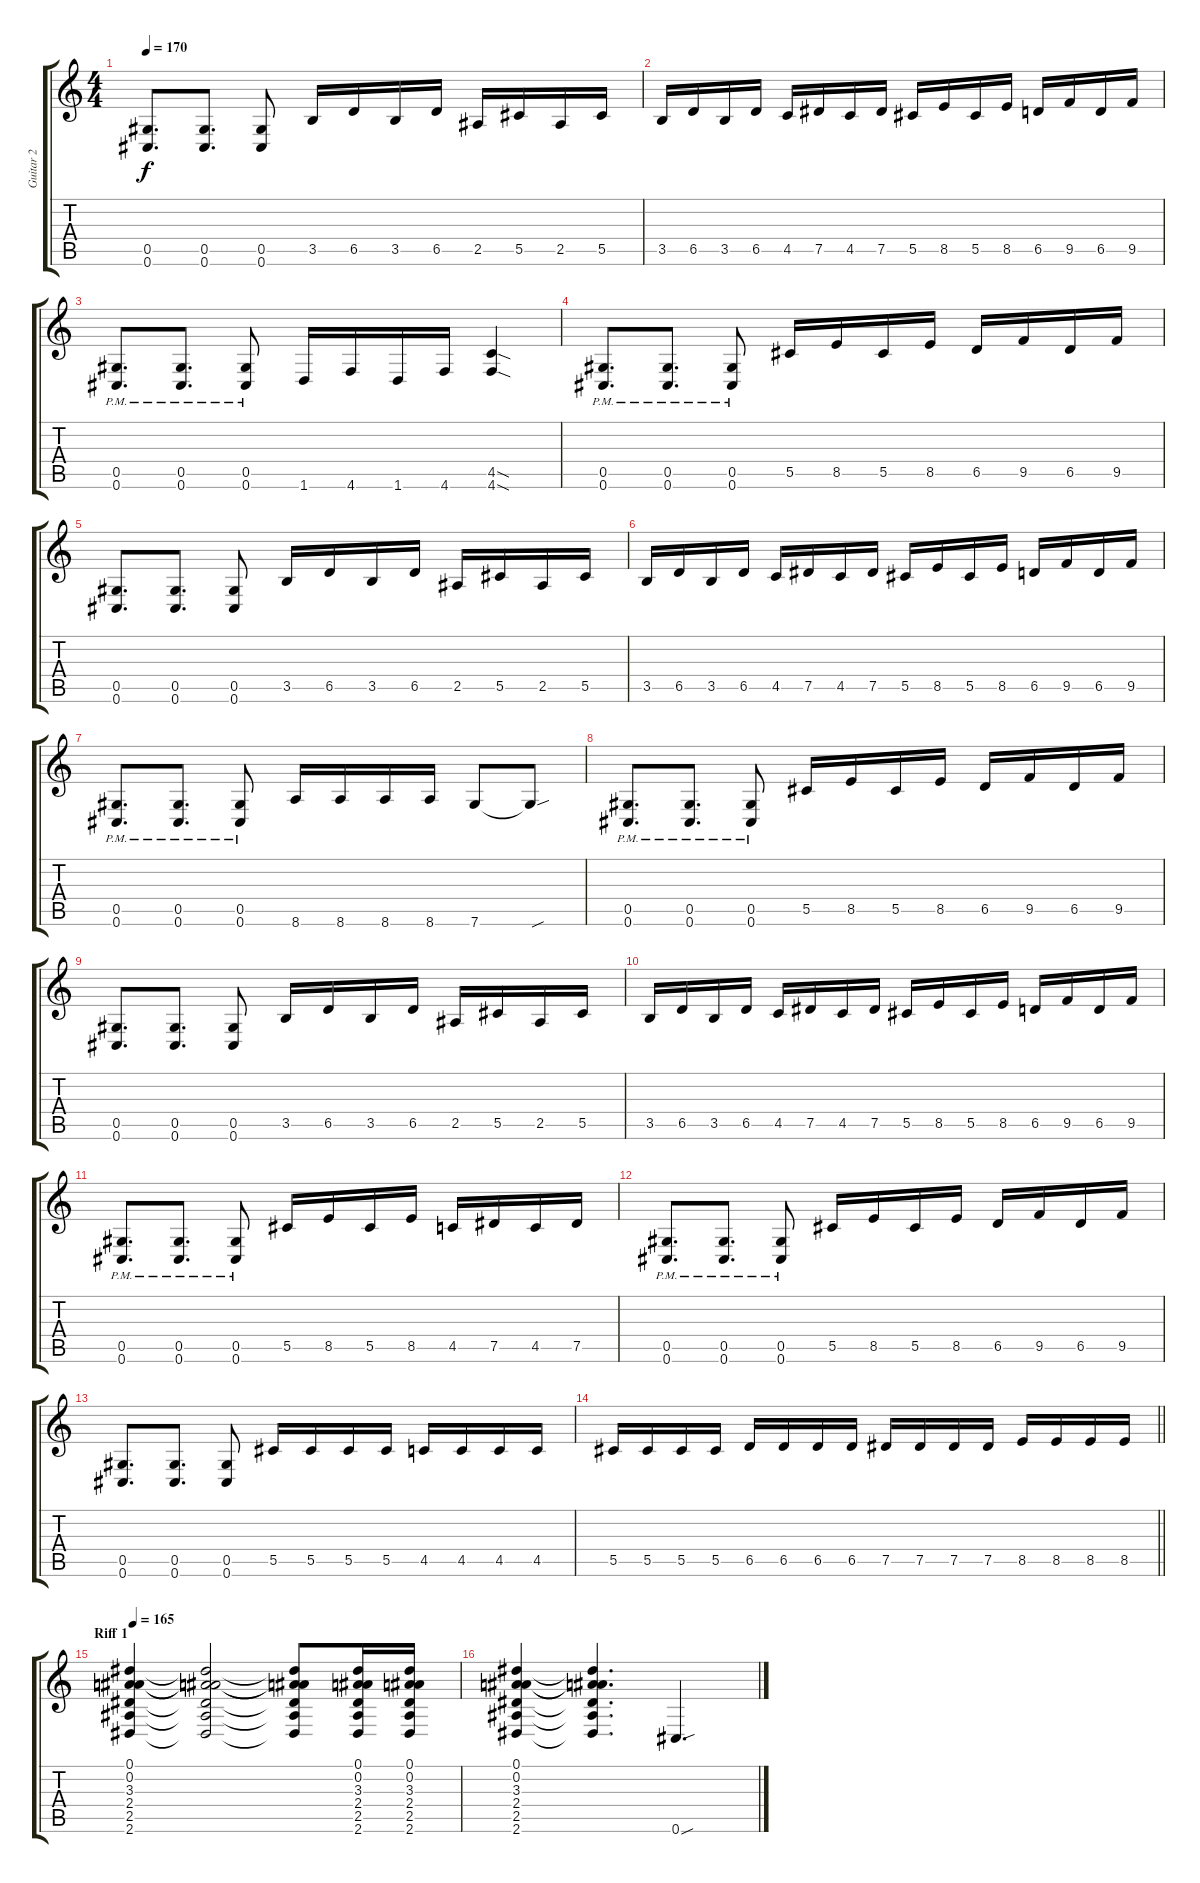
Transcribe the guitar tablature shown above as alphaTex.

\track ("Guitar 2" "Guitar 2") {instrument distortionguitar}
\staff {score tabs}
\tuning (Eb4 Bb3 Gb3 Db3 Ab2 Db2) {hide}
\ts (4 4)
\tempo 170
\clef g2
\ks c
(0.5 0.6).8{d dy f} (0.5 0.6).8{d} (0.5 0.6).8 3.5.16 6.5.16 3.5.16 6.5.16 2.5.16 5.5.16 2.5.16 5.5.16 |
3.5.16 6.5.16 3.5.16 6.5.16 4.5.16 7.5.16 4.5.16 7.5.16 5.5.16 8.5.16 5.5.16 8.5.16 6.5.16 9.5.16 6.5.16 9.5.16 |
(0.5{pm} 0.6{pm}).8{d} (0.5{pm} 0.6{pm}).8{d} (0.5{pm} 0.6{pm}).8 1.6.16 4.6.16 1.6.16 4.6.16 (4.5{sod} 4.6{sod}).4 |
(0.5{pm} 0.6{pm}).8{d} (0.5{pm} 0.6{pm}).8{d} (0.5{pm} 0.6{pm}).8 5.5.16 8.5.16 5.5.16 8.5.16 6.5.16 9.5.16 6.5.16 9.5.16 |
(0.5 0.6).8{d} (0.5 0.6).8{d} (0.5 0.6).8 3.5.16 6.5.16 3.5.16 6.5.16 2.5.16 5.5.16 2.5.16 5.5.16 |
3.5.16 6.5.16 3.5.16 6.5.16 4.5.16 7.5.16 4.5.16 7.5.16 5.5.16 8.5.16 5.5.16 8.5.16 6.5.16 9.5.16 6.5.16 9.5.16 |
(0.5{pm} 0.6{pm}).8{d} (0.5{pm} 0.6{pm}).8{d} (0.5{pm} 0.6{pm}).8 8.6.16 8.6.16 8.6.16 8.6.16 7.6.8 7.6{sou t}.8 |
(0.5{pm} 0.6{pm}).8{d} (0.5{pm} 0.6{pm}).8{d} (0.5{pm} 0.6{pm}).8 5.5.16 8.5.16 5.5.16 8.5.16 6.5.16 9.5.16 6.5.16 9.5.16 |
(0.5 0.6).8{d} (0.5 0.6).8{d} (0.5 0.6).8 3.5.16 6.5.16 3.5.16 6.5.16 2.5.16 5.5.16 2.5.16 5.5.16 |
3.5.16 6.5.16 3.5.16 6.5.16 4.5.16 7.5.16 4.5.16 7.5.16 5.5.16 8.5.16 5.5.16 8.5.16 6.5.16 9.5.16 6.5.16 9.5.16 |
(0.5{pm} 0.6{pm}).8{d} (0.5{pm} 0.6{pm}).8{d} (0.5{pm} 0.6{pm}).8 5.5.16 8.5.16 5.5.16 8.5.16 4.5.16 7.5.16 4.5.16 7.5.16 |
(0.5{pm} 0.6{pm}).8{d} (0.5{pm} 0.6{pm}).8{d} (0.5{pm} 0.6{pm}).8 5.5.16 8.5.16 5.5.16 8.5.16 6.5.16 9.5.16 6.5.16 9.5.16 |
(0.5 0.6).8{d} (0.5 0.6).8{d} (0.5 0.6).8 5.5.16 5.5.16 5.5.16 5.5.16 4.5.16 4.5.16 4.5.16 4.5.16 |
\barLineRight lightlight
5.5.16 5.5.16 5.5.16 5.5.16 6.5.16 6.5.16 6.5.16 6.5.16 7.5.16 7.5.16 7.5.16 7.5.16 8.5.16 8.5.16 8.5.16 8.5.16 |
\section ("" "Riff 1")
\tempo 165
(0.1 0.2 3.3 2.4 2.5 2.6).4 (0.1{t} 0.2{t} 3.3{t} 2.4{t} 2.5{t} 2.6{t}).2 (0.1{t} 0.2{t} 3.3{t} 2.4{t} 2.5{t} 2.6{t}).8 (0.1 0.2 3.3 2.4 2.5 2.6).16 (0.1 0.2 3.3 2.4 2.5 2.6).16 |
(0.1 0.2 3.3 2.4 2.5 2.6).4 (0.1{t} 0.2{t} 3.3{t} 2.4{t} 2.5{t} 2.6{t}).4{d} 0.6{sou}.4{d}
